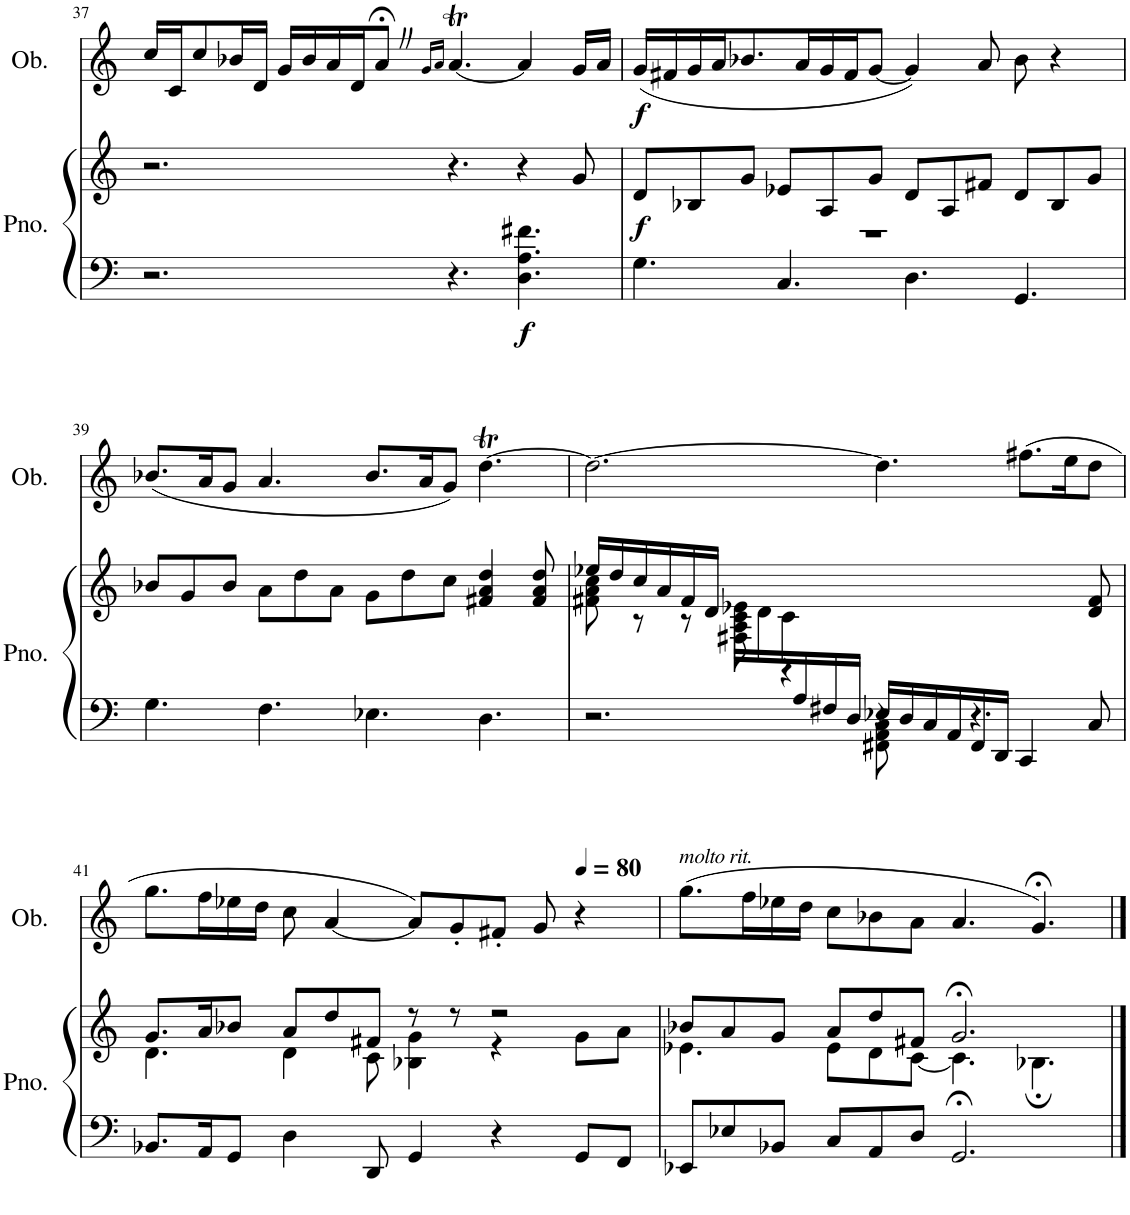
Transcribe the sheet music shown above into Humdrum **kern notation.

**kern	**kern	**dynam	**kern	**dynam
*part2	*part2	*part2	*part1	*part1
*staff3	*staff2	*staff2/3	*staff1	*staff1
*I"Piano	*	*	*I"Oboe	*
*I'Pno.	*	*	*I'Ob.	*
!!LO:PB:g=z
*clefF4	*clefG2	*	*clefG2	*
*k[]	*k[]	*	*k[]	*
*M12/8	*M12/8	*	*M12/8	*
=37	=37	=37	=37	=37
2.r	2.r	.	16cc/LL	.
.	.	.	16c/J	.
.	.	.	8cc/	.
.	.	.	16b-X/L	.
.	.	.	16d/JJ	.
.	.	.	16g/LL	.
.	.	.	16b-/	.
.	.	.	16a/	.
.	.	.	16d/J	.
.	.	.	8a;<Z/J	.
.	.	.	16qg/LL	.
.	.	.	16qa/JJ	.
4.r	4.r	.	[4.aT/	.
!	!	!LO:DY:b=2	!	!
4.D\ 4.A\ 4.f#X\	4r	f	4a/]	.
.	8g/	.	16g/LL	.
.	.	.	16a/JJ	.
=38	=38	=38	=38	=38
*	*^	*	*	*
!	!	!	!LO:DY:b	!	!LO:DY:b
4.G\	8d/L	1.r	f	(16g/LL	f
.	.	.	.	16f#X/	.
.	8B-X/	.	.	16g/	.
.	.	.	.	16a/J	.
.	8g/J	.	.	8.b-X/	.
4.C/	8e-X/L	.	.	.	.
.	.	.	.	16a/L	.
.	8A/	.	.	16g/	.
.	.	.	.	16f#/J	.
.	8g/J	.	.	[8g/J	.
4.D\	8d/L	.	.	4g/])	.
.	8A/	.	.	.	.
.	8f#X/J	.	.	8a/	.
4.GG/	8d/L	.	.	8b-\	.
.	8B-/	.	.	4r	.
.	8g/J	.	.	.	.
*	*v	*v	*	*	*
!!LO:LB:g=z
=39	=39	=39	=39	=39
4.G\	8b-X/L	.	(8.b-X/L	.
.	8g/	.	.	.
.	.	.	16a/K	.
.	8b-/J	.	8g/J	.
4.F\	8a\L	.	4.a/	.
.	8dd\	.	.	.
.	8a\J	.	.	.
4.E-X\	8g\L	.	8.b-/L	.
.	8dd\	.	.	.
.	.	.	16a/K	.
.	8cc\J	.	8g/J)	.
4.D\	4f#X/ 4a/ 4dd/	.	[4.ddT\	.
.	8f#/ 8a/ 8dd/	.	.	.
=40	=40	=40	=40	=40
*^	*^	*	*	*
*	*^	*	*	*	*	*
16ryy	2.ryy	2.r	16ee-X/LL	8f#X\ 8a\ 8cc\	.	2.dd\_	.
.	.	.	16dd/	.	.	.	.
.	.	.	16cc/	8r	.	.	.
.	.	.	16a/	.	.	.	.
.	.	.	16f#/	8r	.	.	.
.	.	.	16d/JJ	.	.	.	.
.	.	.	16e-X\LL	8F#X\ 8A\ 8c\	.	.	.
.	.	.	16d\	.	.	.	.
.	.	.	16c\	4r	.	.	.
16A/	.	.	16ryy	.	.	.	.
16F#X/	.	.	.	.	.	.	.
16D/JJ	.	.	.	.	.	.	.
16E-X/LL	8FF#X\ 8AA\ 8C\	4r	.	2.ryy	.	4.dd\]	.
16D/	.	.	.	.	.	.	.
16C/	2ryy	.	.	.	.	.	.
16AA/	.	.	.	.	.	.	.
16FF#/	.	4.r	.	.	.	.	.
16DD/JJ	.	.	.	.	.	.	.
4CC/	.	.	.	.	.	(8.ff#X\L	.
.	.	.	.	.	.	16ee\K	.
8ryy	8ryy	8C/	8d/ 8f#/	.	.	8dd\J	.
*v	*v	*v	*	*	*	*	*
!!LO:LB:g=z
=41	=41	=41	=41	=41	=41
8.BB-X/L	8.g/L	4.d\	.	8.gg\L	.
16AA/K	16a/K	.	.	16ff\L	.
8GG/J	8b-X/J	.	.	16ee-X\	.
.	.	.	.	16dd\JJ	.
4D\	8a/L	4d\	.	8cc\	.
.	8dd/	.	.	[4a/	.
8DD/	8f#X/J	8c\	.	.	.
4GG/	8r	4B-X\ 4g\	.	8a/L])	.
.	8r	.	.	8g'/	.
4r	2r	4r	.	8f#X'/J	.
.	.	.	.	8g/	.
*	*	*	*	*MM80	*
8GG/L	.	8g\L	.	4r	.
8FF/J	.	8a\J	.	.	.
=42	=42	=42	=42	=42	=42
!	!	!	!	!LO:TX:a:i:t=molto rit.	!
8EE-X/L	8b-X/L	4.e-X\	.	(8.gg\L	.
8E-X/	8a/	.	.	.	.
.	.	.	.	16ff\L	.
8BB-X/J	8g/J	.	.	16ee-X\	.
.	.	.	.	16dd\JJ	.
8C/L	8a/L	8e-\L	.	8cc\L	.
8AA/	8dd/	8d\	.	8b-X\	.
8D/J	8f#X/J	[8c\J	.	8a\J	.
2.GG;</	2.g;</	4.c\]	.	4.a/	.
.	.	4.B-X;\	.	4.g;</)	.
*	*v	*v	*	*	*
==	==	==	==	==
*-	*-	*-	*-	*-
